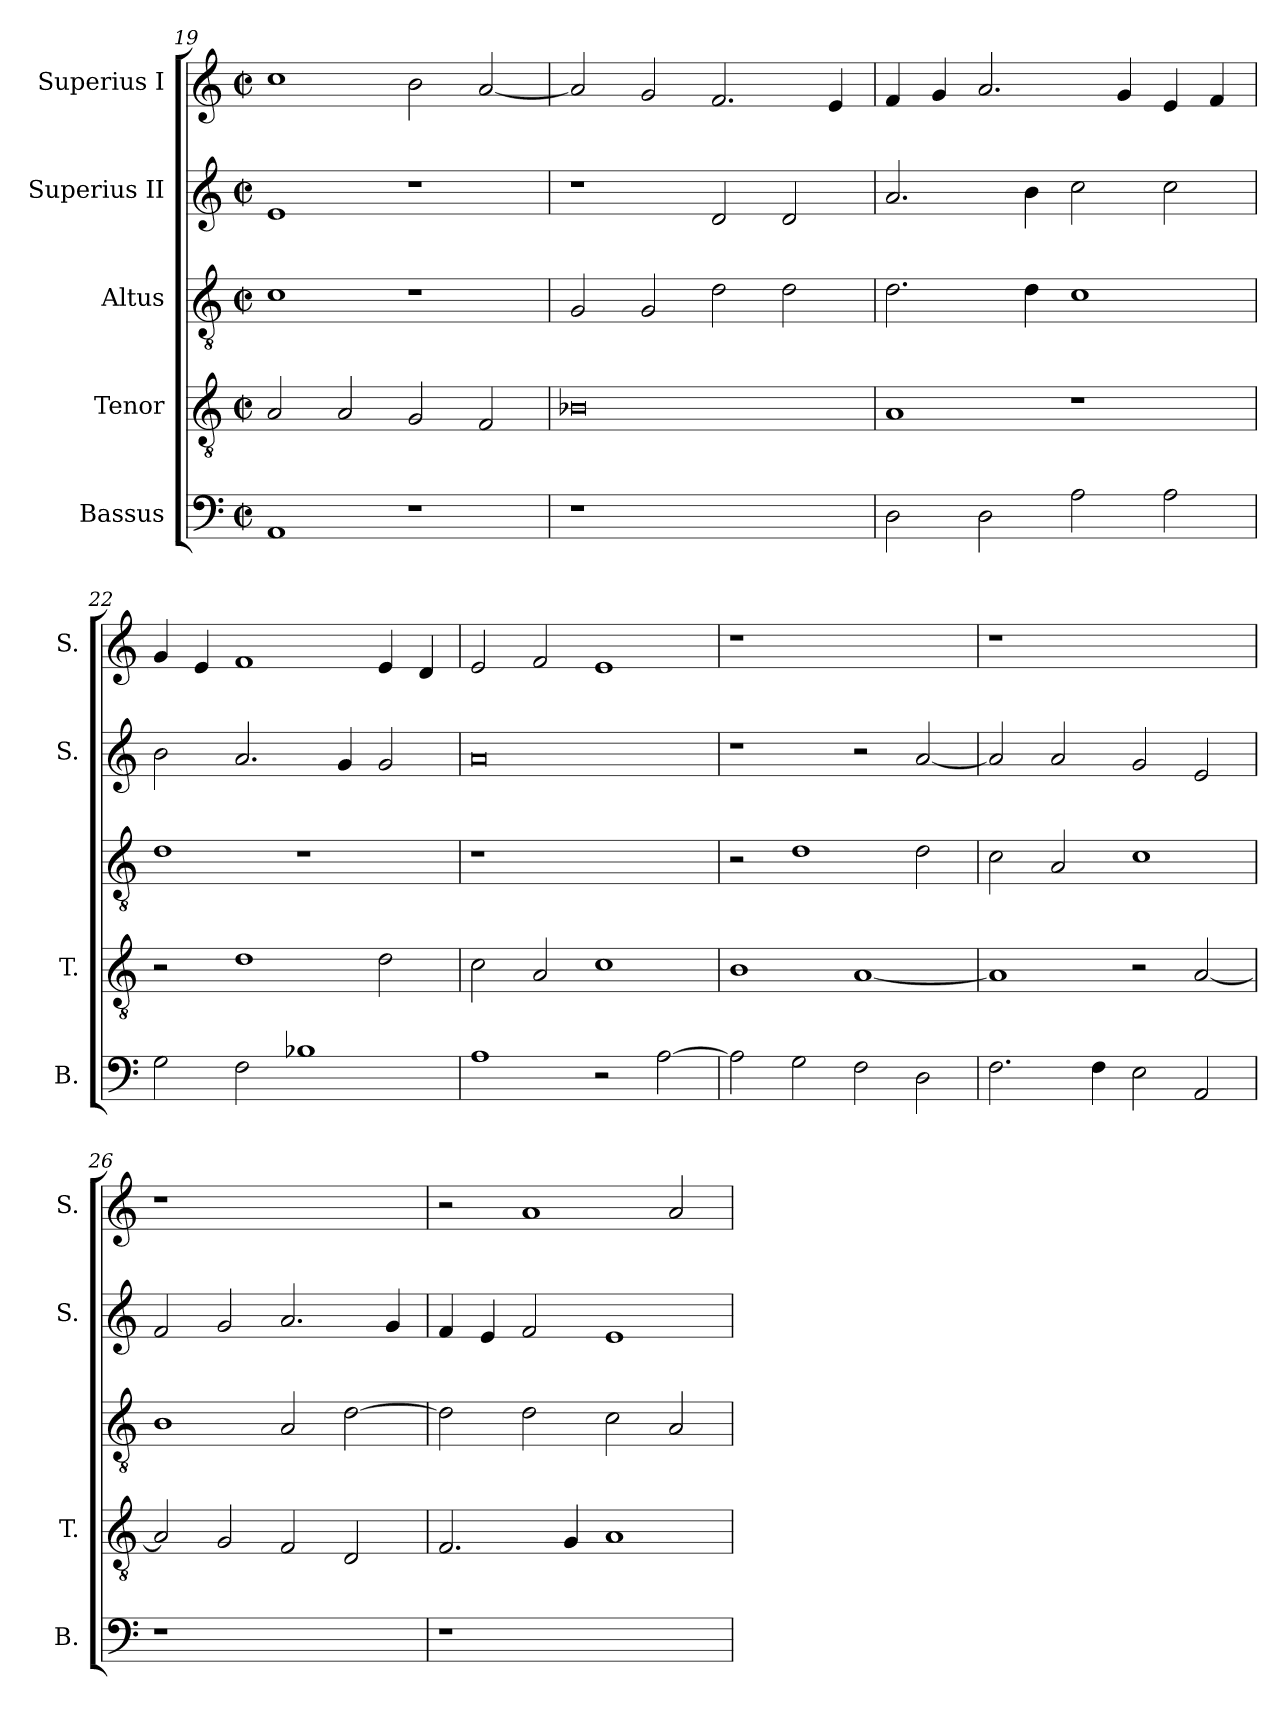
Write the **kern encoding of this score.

**kern	**kern	**kern	**kern	**kern
*part5	*part4	*part3	*part2	*part1
*staff5	*staff4	*staff3	*staff2	*staff1
*I"Bassus	*I"Tenor	*I"Altus	*I"Superius II	*I"Superius I
*I'B.	*I'T.	*	*I'S.	*I'S.
*clefF4	*clefGv2	*clefGv2	*clefG2	*clefG2
*	*ITrd7c12	*ITrd7c12	*	*
*k[]	*k[]	*k[]	*k[]	*k[]
*C:	*C:	*C:	*C:	*C:
*M2/2	*M2/2	*M2/2	*M2/2	*M2/2
*met(c|)	*met(c|)	*met(c|)	*met(c|)	*met(c|)
=19	=19	=19	=19	=19
1AAi	2AAi/	1Ci	1ei	1cci
.	2AAi/	.	.	.
1r	2GGi/	1r	1r	2bi\
.	2FFi/	.	.	[<2ai/
=20	=20	=20	=20	=20
!LO:N:vis=1	!	!	!	!
1r	0BB-Xi	2GGi/	1r	2ai/]
.	.	2GGi/	.	2gi/
1ryy	.	2Di\	2di/	2.fi/
.	.	2Di\	2di/	.
.	.	.	.	4ei/
=21	=21	=21	=21	=21
2Di\	1AAi	2.Di\	2.ai/	4fi/
.	.	.	.	4gi/
2Di\	.	.	.	2.ai/
.	.	4Di\	4bi\	.
2Ai\	1r	1Ci	2cci\	.
.	.	.	.	4gi/
2Ai\	.	.	2cci\	4ei/
.	.	.	.	4fi/
!!LO:LB:g=z
=22	=22	=22	=22	=22
2Gi\	2r	1Di	2bi\	4gi/
.	.	.	.	4ei/
2Fi\	1Di	.	2.ai/	1fi
1B-Xi	.	1r	.	.
.	.	.	4gi/	.
.	2Di\	.	2gi/	4ei/
.	.	.	.	4di/
=23	=23	=23	=23	=23
!	!	!LO:N:vis=1	!	!
1Ai	2Ci\	1r	0ai	2ei/
.	2AAi/	.	.	2fi/
2r	1Ci	1ryy	.	1ei
[>2Ai\	.	.	.	.
=24	=24	=24	=24	=24
!	!	!	!	!LO:N:vis=1
2Ai\]	1BBi	2r	1r	1r
2Gi\	.	1Di	.	.
2Fi\	[<1AAi	.	2r	1ryy
2Di\	.	2Di\	[<2ai/	.
=25	=25	=25	=25	=25
!	!	!	!	!LO:N:vis=1
2.Fi\	1AAi]	2Ci\	2ai/]	1r
.	.	2AAi/	2ai/	.
4Fi\	.	.	.	.
2Ei\	2r	1Ci	2gi/	1ryy
2AAi/	[<2AAi/	.	2ei/	.
=26	=26	=26	=26	=26
!LO:N:vis=1	!	!	!	!LO:N:vis=1
1r	2AAi/]	1BBi	2fi/	1r
.	2GGi/	.	2gi/	.
1ryy	2FFi/	2AAi/	2.ai/	1ryy
.	2DDi/	[>2Di\	.	.
.	.	.	4gi/	.
!!LO:PB:g=z
=27	=27	=27	=27	=27
!LO:N:vis=1	!	!	!	!
1r	2.FFi/	2Di\]	4fi/	2r
.	.	.	4ei/	.
.	.	2Di\	2fi/	1ai
.	4GGi/	.	.	.
1ryy	1AAi	2Ci\	1ei	.
.	.	2AAi/	.	2ai/
=	=	=	=	=
*-	*-	*-	*-	*-
